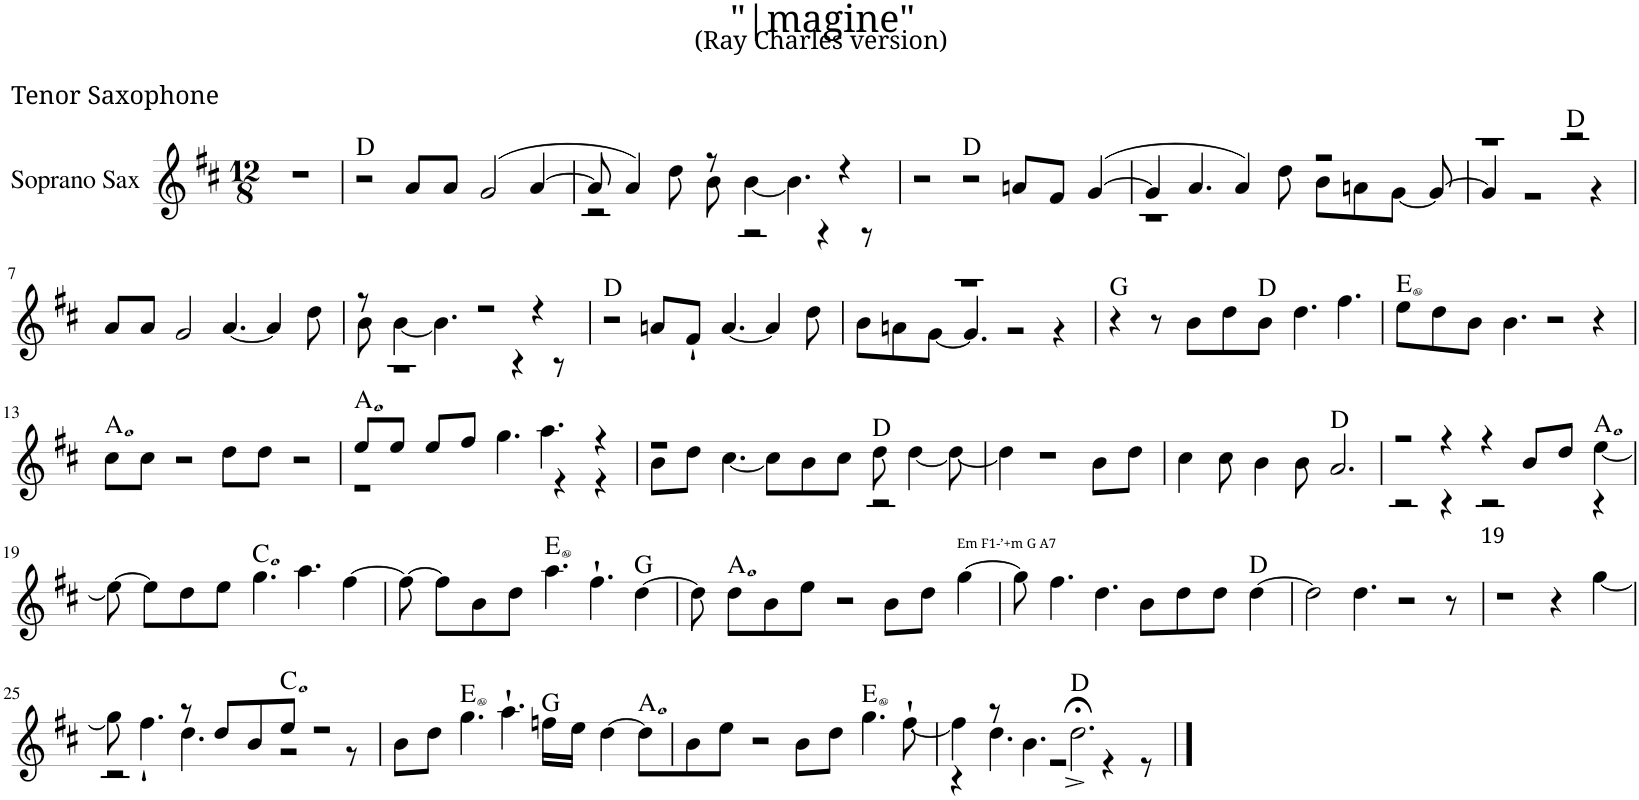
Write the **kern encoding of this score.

**kern	**harte
*part1	*part1
*staff1	*
*I"Soprano Sax	*
*I'S Sax	*
*clefG2	*
*Trd1c2	*
*k[f#c#]	*
*M12/8	*
=1	=1
1.r	.
=2	=2
2r	D:maj
8a/L	.
8a/J	.
(2g/	.
[4a/	.
=3	=3
*^	*
8a/]	2r	.
4a/)	.	.
8dd\	.	.
8r	8b\	.
[4b\	2r	.
4.b\]	.	.
.	4r	.
4r	.	.
.	8r	.
*v	*v	*
=4	=4
2r	.
2r	D:maj
8an/L	.
8f#/J	.
([4g/	.
=5	=5
*^	*
4g/]	1r	.
4.a/	.	.
4a/)	.	.
8dd\	.	.
2r	8b\L	.
.	8an\	.
.	[8g\J	.
.	8g/_	.
=6	=6	=6
1r	4g/]	.
.	1r	.
2r	.	D:maj
.	4r	.
*v	*v	*
!!LO:LB:g=z
=7	=7
8a/L	.
8a/J	.
2g/	.
[4.a/	.
4a/]	.
8dd\	.
=8	=8
*^	*
8r	8b\	.
[4b\	1r	.
4.b\]	.	.
2r	.	.
.	4r	.
4r	.	.
.	8r	.
*v	*v	*
=9	=9
2r	D:maj
8an/L	.
8f#`/J	.
[4.a/	.
4a/]	.
8dd\	.
=10	=10
*^	*
1.r	8b\L	.
.	8an\	.
.	[8g\J	.
.	4.g/]	.
.	2r	.
.	4r	.
*v	*v	*
=11	=11
4r	G:maj
8r	.
8b\L	.
8dd\	.
8b\J	D:maj
4.dd\	.
4.ff#\	.
=12	=12
!	!LO:H:kt=m
8ee\L	E:min
8dd\	.
8b\J	.
4.b\	.
2r	.
4r	.
!!LO:LB:g=z
=13	=13
!	!LO:H:kt=7
8cc#\L	A:7
8cc#\J	.
2r	.
8dd\L	.
8dd\J	.
2r	.
=14	=14
*^	*
!	!	!LO:H:kt=7
8ee/L	1r	A:7
8ee/J	.	.
8ee/L	.	.
8ff#/J	.	.
4.gg\	.	.
4.aa\	.	.
.	4r	.
4r	4r	.
=15	=15	=15
1r	8b\L	.
.	8dd\J	.
.	[4.cc#\	.
.	8cc#\L]	.
.	8b\	.
.	8cc#\J	.
8dd\	2r	D:maj
[4dd\	.	.
8dd\_	.	.
*v	*v	*
=16	=16
4dd\]	.
1r	.
8b\L	.
8dd\J	.
=17	=17
4cc#\	.
8cc#\	.
4b\	.
8b\	.
2.a/	D:maj
=18	=18
*^	*
2r	2r	.
4r	4r	.
!LO:TX:b:t=19	!	!
4r	2r	.
8b/L	.	.
8dd/J	.	.
!	!	!LO:H:kt=7
[4ee\	4r	A:7
*v	*v	*
!!LO:LB:g=z
=19	=19
8ee\_	.
8ee\L]	.
8dd\	.
8ee\J	.
!	!LO:H:kt=7
4.gg\	C:7
4.aa\	.
[4ff#\	.
=20	=20
8ff#\_	.
8ff#\L]	.
8b\	.
8dd\J	.
!	!LO:H:kt=m
4.aa\	E:min
4.ff#`\	.
[4dd\	G:maj
=21	=21
8dd\]	.
!	!LO:H:kt=7
8dd\L	A:7
8b\	.
8ee\J	.
2r	.
8b\L	.
8dd\J	.
!LO:TX:a:t=Em F1-’+m G A7	!
[4gg\	.
=22	=22
8gg\]	.
4.ff#\	.
4.dd\	.
8b\L	.
8dd\	.
8dd\J	.
[4dd\	D:maj
=23	=23
2dd\]	.
4.dd\	.
2r	.
8r	.
=24	=24
1r	.
4r	.
[4gg\	.
!!LO:LB:g=z
=25	=25
*^	*
8gg\]	2r	.
4.ff#`\	.	.
8r	4.dd\	.
8dd/L	.	.
8b/	.	.
!	!	!LO:H:kt=7
8ee/J	2r	C:7
2r	.	.
.	8r	.
*v	*v	*
=26	=26
8b\L	.
8dd\J	.
!	!LO:H:kt=m
4.gg\	E:min
4.aa`\	.
16ffn\LL	G:maj
16ee\JJ	.
[4dd\	.
!	!LO:H:kt=7
8dd\L]	A:7
=27	=27
8b\	.
8ee\J	.
2r	.
8b\L	.
8dd\J	.
!	!LO:H:kt=m
4.gg\	E:min
[8ff#`\	.
=28	=28
*^	*
4ff#\]	4r	.
8r	4.dd\	.
4.b\	.	.
.	2r	.
2.dd;<;<^\	.	D:maj
.	4r	.
.	8r	.
*v	*v	*
==	==
*-	*-
